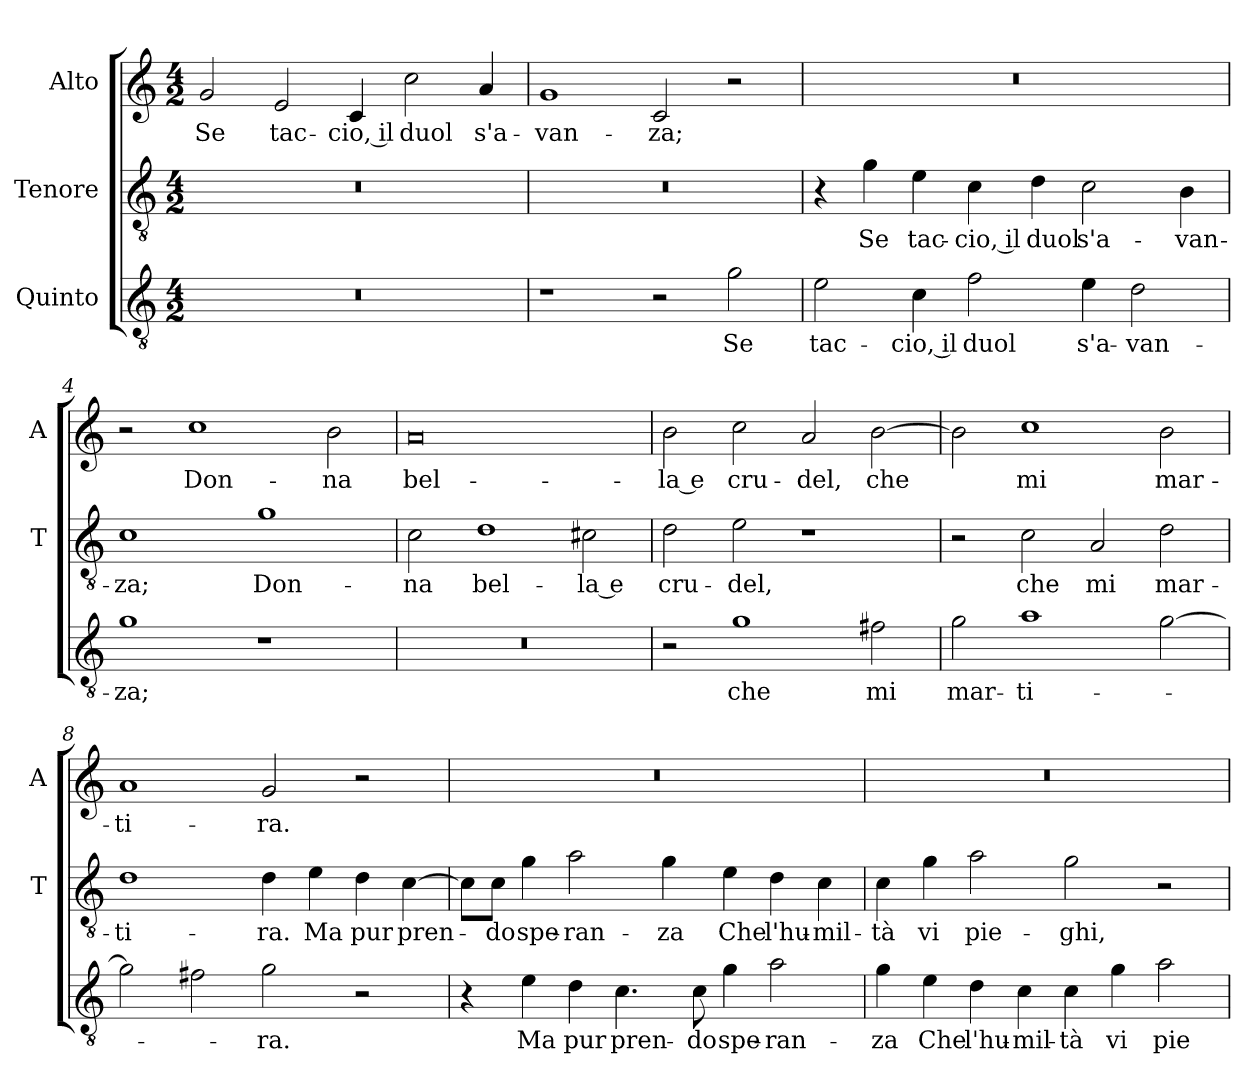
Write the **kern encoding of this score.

**kern	**text	**kern	**text	**kern	**text
*part3	*part3	*part2	*part2	*part1	*part1
*staff3	*staff3	*staff2	*staff2	*staff1	*staff1
*I"Quinto	*	*I"Tenore	*	*I"Alto	*
*	*	*I'T	*	*I'A	*
*clefGv2	*	*clefGv2	*	*clefG2	*
*k[]	*	*k[]	*	*k[]	*
*C:	*	*C:	*	*C:	*
*M4/2	*	*M4/2	*	*M4/2	*
=1	=1	=1	=1	=1	=1
0r	.	0r	.	2g	Se
.	.	.	.	2e	tac-
.	.	.	.	4c	-cio, il
.	.	.	.	2cc	duol
.	.	.	.	4a	s'a-
=2	=2	=2	=2	=2	=2
1r	.	0r	.	1g	-van-
2r	.	.	.	2c	-za;
2g	Se	.	.	2r	.
=3	=3	=3	=3	=3	=3
2e	tac-	4r	.	0r	.
.	.	4g	Se	.	.
4c	-cio, il	4e	tac-	.	.
2f	duol	4c	-cio, il	.	.
.	.	4d	duol	.	.
4e	s'a-	2c	s'a-	.	.
2d	-van-	.	.	.	.
.	.	4B	-van-	.	.
=4	=4	=4	=4	=4	=4
1g	-za;	1c	-za;	2r	.
.	.	.	.	1cc	Don-
1r	.	1g	Don-	.	.
.	.	.	.	2b	-na
=5	=5	=5	=5	=5	=5
0r	.	2c	-na	0a	bel-
.	.	1d	bel-	.	.
.	.	2c#X	-la e	.	.
=6	=6	=6	=6	=6	=6
2r	.	2d	cru-	2b	-la e
1g	che	2e	-del,	2cc	cru-
.	.	1r	.	2a	-del,
2f#X	mi	.	.	[2b	che
=7	=7	=7	=7	=7	=7
2g	mar-	2r	.	2b]	.
1a	-ti-	2c	che	1cc	mi
.	.	2A	mi	.	.
[2g	.	2d	mar-	2b	mar-
=8	=8	=8	=8	=8	=8
2g]	.	1d	-ti-	1a	-ti-
2f#X	.	.	.	.	.
2g	-ra.	4d	-ra.	2g	-ra.
.	.	4e	Ma	.	.
2r	.	4d	pur	2r	.
.	.	[4c	pren-	.	.
=9	=9	=9	=9	=9	=9
4r	.	8c\L]	.	0r	.
.	.	8c\J	-do	.	.
4e	Ma	4g	spe-	.	.
4d	pur	2a	-ran-	.	.
4.c	pren-	.	.	.	.
.	.	4g	-za	.	.
8c	-do	.	.	.	.
4g	spe-	4e	Che	.	.
2a	-ran-	4d	l'hu-	.	.
.	.	4c	-mil-	.	.
=10	=10	=10	=10	=10	=10
4g	-za	4c	-tà	0r	.
4e	Che	4g	vi	.	.
4d	l'hu-	2a	pie-	.	.
4c	-mil-	.	.	.	.
4c	-tà	2g	-ghi,	.	.
4g	vi	.	.	.	.
2a	pie-	2r	.	.	.
=	=	=	=	=	=
*-	*-	*-	*-	*-	*-
